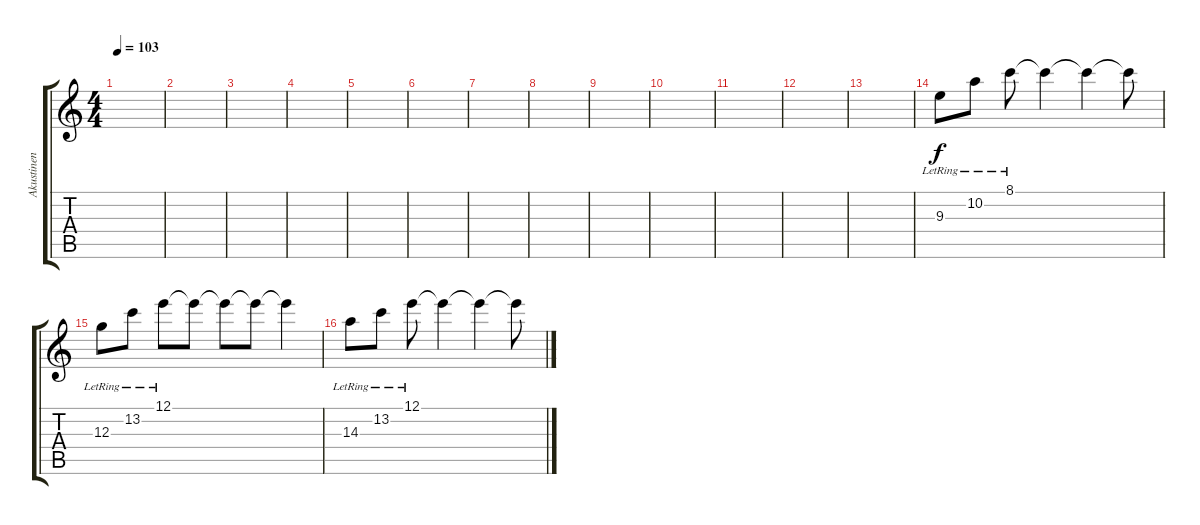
\track ("Akustinen" "Akustinen") {instrument acousticguitarnylon}
\staff {score tabs}
\tuning (E4 B3 G3 D3 A2 D2) {hide}
\ts (4 4)
\tempo 103
\clef g2
\ks c
|
|
|
|
|
|
|
|
|
|
|
|
|
9.3{lr}.8 10.2{lr}.8 8.1{lr}.8 8.1{t}.4 8.1{t}.4 8.1{t}.8 |
12.3{lr}.8 13.2{lr}.8 12.1{lr}.8 12.1{t}.8 12.1{t}.8 12.1{t}.8 12.1{t}.4 |
14.3{lr}.8 13.2{lr}.8 12.1{lr}.8 12.1{t}.4 12.1{t}.4 12.1{t}.8
